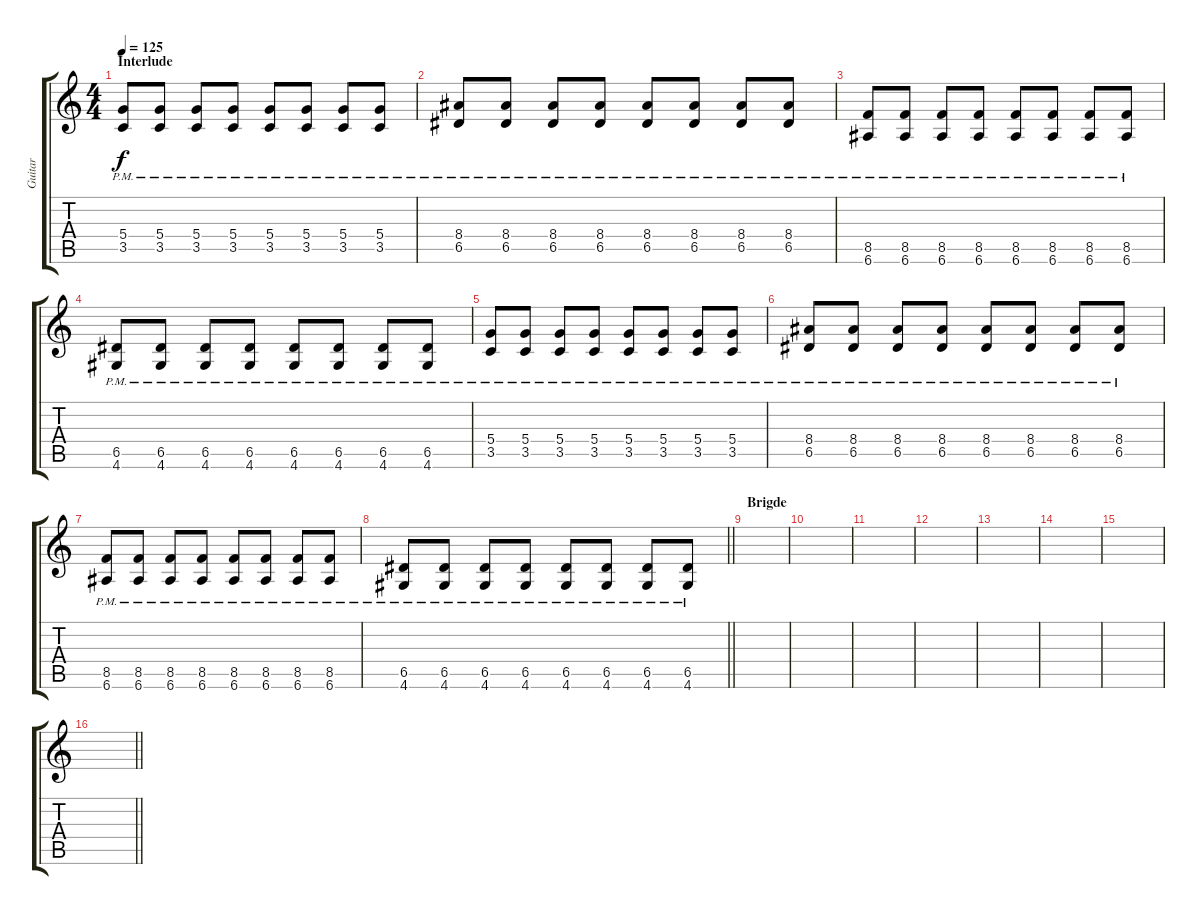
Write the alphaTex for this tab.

\track ("Guitar" "Guitar") {instrument overdrivenguitar}
\staff {score tabs}
\tuning (E4 B3 G3 D3 A2 E2) {hide}
\ts (4 4)
\section ("" "Interlude")
\tempo 125
\clef g2
\ks c
(5.4{pm} 3.5{pm}).8{dy f} (5.4{pm} 3.5{pm}).8 (5.4{pm} 3.5{pm}).8 (5.4{pm} 3.5{pm}).8 (5.4{pm} 3.5{pm}).8 (5.4{pm} 3.5{pm}).8 (5.4{pm} 3.5{pm}).8 (5.4{pm} 3.5{pm}).8 |
(8.4{pm} 6.5{pm}).8 (8.4{pm} 6.5{pm}).8 (8.4{pm} 6.5{pm}).8 (8.4{pm} 6.5{pm}).8 (8.4{pm} 6.5{pm}).8 (8.4{pm} 6.5{pm}).8 (8.4{pm} 6.5{pm}).8 (8.4{pm} 6.5{pm}).8 |
(8.5{pm} 6.6{pm}).8 (8.5{pm} 6.6{pm}).8 (8.5{pm} 6.6{pm}).8 (8.5{pm} 6.6{pm}).8 (8.5{pm} 6.6{pm}).8 (8.5{pm} 6.6{pm}).8 (8.5{pm} 6.6{pm}).8 (8.5{pm} 6.6{pm}).8 |
(6.5{pm} 4.6{pm}).8 (6.5{pm} 4.6{pm}).8 (6.5{pm} 4.6{pm}).8 (6.5{pm} 4.6{pm}).8 (6.5{pm} 4.6{pm}).8 (6.5{pm} 4.6{pm}).8 (6.5{pm} 4.6{pm}).8 (6.5{pm} 4.6{pm}).8 |
(5.4{pm} 3.5{pm}).8 (5.4{pm} 3.5{pm}).8 (5.4{pm} 3.5{pm}).8 (5.4{pm} 3.5{pm}).8 (5.4{pm} 3.5{pm}).8 (5.4{pm} 3.5{pm}).8 (5.4{pm} 3.5{pm}).8 (5.4{pm} 3.5{pm}).8 |
(8.4{pm} 6.5{pm}).8 (8.4{pm} 6.5{pm}).8 (8.4{pm} 6.5{pm}).8 (8.4{pm} 6.5{pm}).8 (8.4{pm} 6.5{pm}).8 (8.4{pm} 6.5{pm}).8 (8.4{pm} 6.5{pm}).8 (8.4{pm} 6.5{pm}).8 |
(8.5{pm} 6.6{pm}).8 (8.5{pm} 6.6{pm}).8 (8.5{pm} 6.6{pm}).8 (8.5{pm} 6.6{pm}).8 (8.5{pm} 6.6{pm}).8 (8.5{pm} 6.6{pm}).8 (8.5{pm} 6.6{pm}).8 (8.5{pm} 6.6{pm}).8 |
\barLineRight lightlight
(6.5{pm} 4.6{pm}).8 (6.5{pm} 4.6{pm}).8 (6.5{pm} 4.6{pm}).8 (6.5{pm} 4.6{pm}).8 (6.5{pm} 4.6{pm}).8 (6.5{pm} 4.6{pm}).8 (6.5{pm} 4.6{pm}).8 (6.5{pm} 4.6{pm}).8 |
\section ("" "Brigde")
|
|
|
|
|
|
|
\barLineRight lightlight
